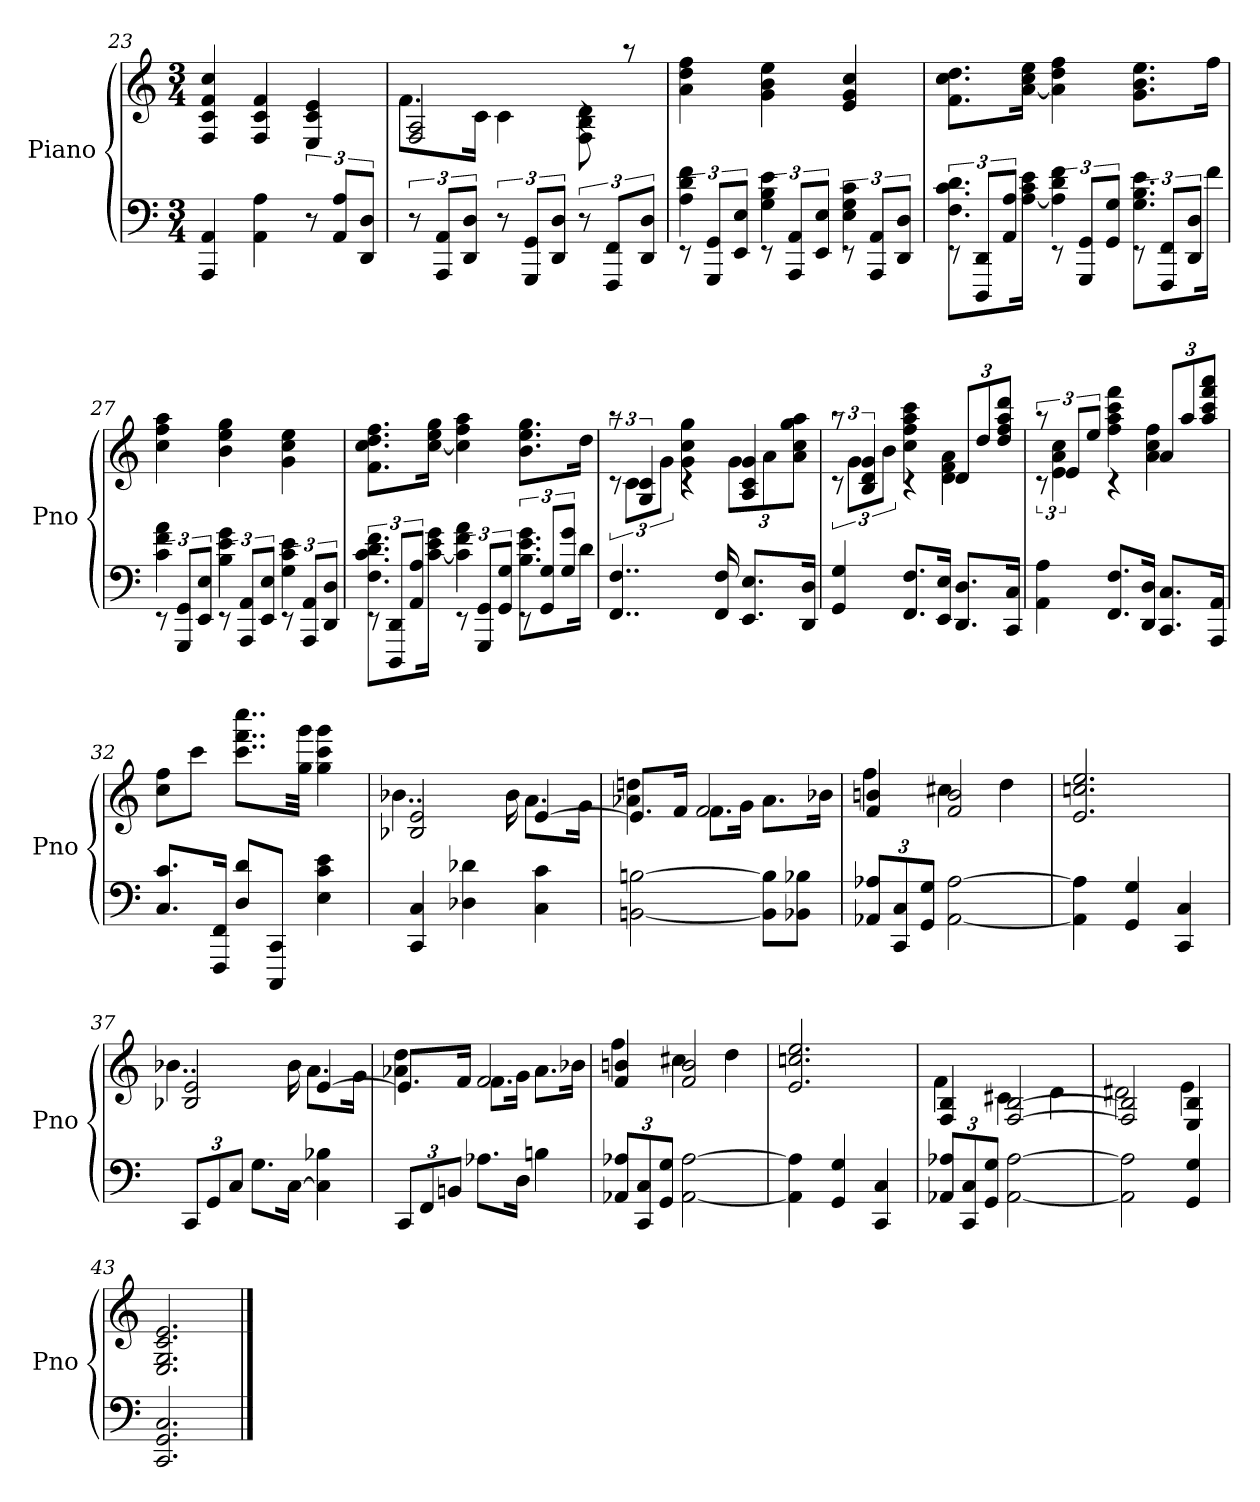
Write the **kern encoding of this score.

**kern	**kern
*part1	*part1
*staff2	*staff1
*I"Piano	*
*I'Pno	*
*clefF4	*clefG2
*k[]	*k[]
*C:	*C:
*M3/4	*M3/4
=23	=23
4AAA 4AA	4F 4c 4f 4cc
4AA 4A	4F 4c 4f
12r	4E 4c 4e
12AA 12AL	.
12DD 12DJ	.
=24	=24
*	*^
12r	2F 2A	8.fL
12AAA 12AAL	.	.
12DD 12DJ	.	.
.	.	16cJk
12r	.	4c
12GGG 12GGL	.	.
12DD 12DJ	.	.
12r	4rc	8F 8B 8d
12FFF 12FFL	.	.
.	.	8raa
12DD 12DJ	.	.
*	*v	*v
=25	=25
*^	*
12rEE	4A 4d 4f	4a 4dd 4ff
12GGG 12GGL	.	.
12EE 12EJ	.	.
12rEE	4G 4B 4e	4g 4b 4ee
12AAA 12AAL	.	.
12EE 12EJ	.	.
12rEE	4E 4G 4c	4e 4g 4cc
12AAA 12AAL	.	.
12DD 12DJ	.	.
=26	=26	=26
12rEE	8.F 8.c 8.dL	8.f 8.cc 8.ddL
12DDD 12DDL	.	.
12AA 12AJ	.	.
.	[16A 16c 16eJk	[16a 16cc 16eeJk
12rEE	4A] 4d 4f	4a] 4dd 4ff
12GGG 12GGL	.	.
12GG 12GJ	.	.
12rEE	8.G 8.B 8.eL	8.g 8.b 8.eeL
12FFF 12FFL	.	.
12DD 12DJ	.	.
.	16fJk	16ffJk
=27	=27	=27
12rEE	4c 4f 4a	4cc 4ff 4aa
12GGG 12GGL	.	.
12EE 12EJ	.	.
12rEE	4B 4e 4g	4b 4ee 4gg
12AAA 12AAL	.	.
12EE 12EJ	.	.
12rEE	4G 4c 4e	4g 4cc 4ee
12AAA 12AAL	.	.
12DD 12DJ	.	.
=28	=28	=28
12rEE	8.F 8.c 8.d 8.fL	8.f 8.cc 8.dd 8.ffL
12DDD 12DDL	.	.
12AA 12AJ	.	.
.	[16c 16e 16gJk	[16cc 16ee 16ggJk
12rEE	4c] 4f 4a	4cc] 4ff 4aa
12GGG 12GGL	.	.
12GG 12GJ	.	.
12rEE	8.B 8.e 8.gL	8.b 8.ee 8.ggL
12GG 12GL	.	.
12G 12gJ	.	.
.	16dJk	16ddJk
*v	*v	*
=29	=29
*	*^
4..FF 4..F	12rc	12raa
.	6G 6c	12cL
.	.	12gJ
.	4rc	4g 4cc 4gg
16FF 16F	.	.
8.EE 8.EL	4A 4c 4g	12gL
.	.	12a
.	.	12a 12cc 12gg 12aaJ
16DD 16DJk	.	.
=30	=30	=30
4GG 4G	12rc	12raa
.	6B 6d 6g	12gL
.	.	12bJ
8.FF 8.FL	4rc	4cc 4ff 4aa 4ccc
16EE 16EJk	.	.
8.DD 8.DL	12dL	4d 4f 4a
.	12dd	.
.	12dd 12ff 12aa 12dddJ	.
16CC 16CJk	.	.
=31	=31	=31
4AA 4A	12rc	12raa
.	12eL	6e 6a 6cc
.	12eeJ	.
8.FF 8.FL	4rc	4ff 4aa 4ccc 4fff
16DD 16DJk	.	.
8.CC 8.CL	12aL	4a 4cc 4ff
.	12aa	.
.	12aa 12ccc 12fff 12aaaJ	.
16AAA 16AAJk	.	.
*	*v	*v
=32	=32
8.C 8.cL	8cc 8ffL
.	8cccJ
16FFF 16FFJk	.
8D 8dL	8..ccc 8..fff 8..ccccL
8CCC 8CCJ	.
.	32gg 32gggJkk
4E 4c 4e	4gg 4ccc 4ggg
=33	=33
*	*^
4CC 4C	2B-X 2e	4..b-X
4D-X 4d-X	.	.
.	.	16b-
4C 4c	[4e	8.aL
.	.	16gJk
=34	=34	=34
[2BBn [2Bn	8.eL]	4a-X 4ddn
.	16fJk	.
.	2f	8.fL
.	.	16gJk
8BB] 8B]L	.	8.a-L
8BB-X 8B-XJ	.	.
.	.	16b-XJk
=35	=35	=35
12AA-X 12A-XL	4f 4bn	4ff
12CC 12C	.	.
12GG 12GJ	.	.
[2AA- [2A-	2f 2b	4cc#X
.	.	4dd
*	*v	*v
=36	=36
4AA-] 4A-]	2.e 2.ccn 2.ee
4GG 4G	.
4CC 4C	.
=37	=37
*	*^
12CCL	2B-X 2e	4..b-X
12GG	.	.
12CJ	.	.
8.GL	.	.
[16CJk	.	16b-
4C] 4B-X	[4e	8.aL
.	.	16gJk
=38	=38	=38
12CCL	8.eL]	4a-X 4dd
12FF	.	.
12BBnJ	.	.
.	16fJk	.
8.A-XL	2f	8.fL
16DJk	.	16gJk
4Bn	.	8.a-L
.	.	16b-XJk
=39	=39	=39
12AA-X 12A-XL	4f 4bn	4ff
12CC 12C	.	.
12GG 12GJ	.	.
[2AA- [2A-	2f 2b	4cc#X
.	.	4dd
*	*v	*v
=40	=40
4AA-] 4A-]	2.e 2.ccn 2.ee
4GG 4G	.
4CC 4C	.
=41	=41
*	*^
12AA-X 12A-XL	4F 4B	4f
12CC 12C	.	.
12GG 12GJ	.	.
[2AA- [2A-	[2F [2B	4c#X
.	.	4d
=42	=42	=42
2AA-] 2A-]	2F] 2B]	2d#X
4GG 4G	4E 4B	4e
*	*v	*v
=43	=43
2.CC 2.GG 2.C	2.E 2.G 2.c 2.e
==	==
*-	*-
